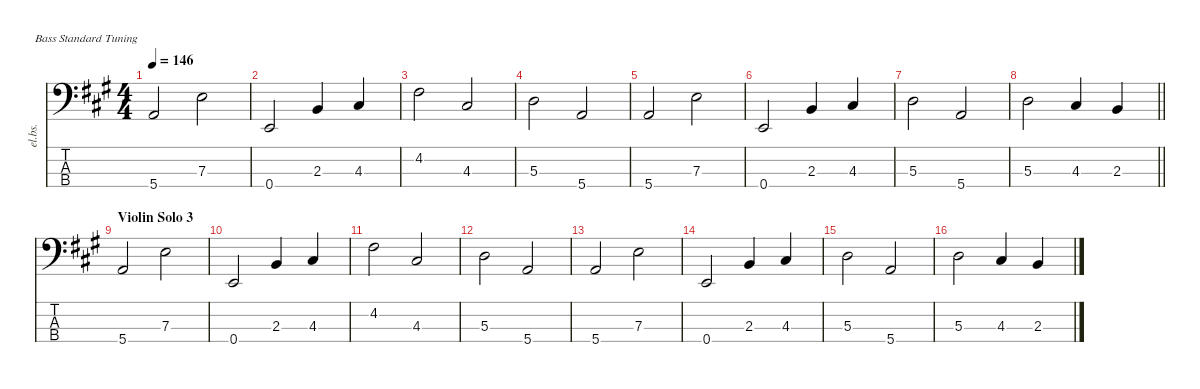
\defaultSystemsLayout 4
\hideDynamics
\bracketExtendMode nobrackets
\otherSystemsTrackNameOrientation horizontal
\track ("Bass" "el.bs.") {instrument electricbassfinger}
\staff {score tabs}
\tuning (G2 D2 A1 E1)
\ts (4 4)
\tempo 146
\clef f4
\ks a
5.4{acc forcenatural}.2{dy f beam Up} 7.3{acc forcenatural}.2{beam Down} |
0.4{acc forcenatural}.2{beam Up} 2.3{acc forcenatural}.4{beam Up} 4.3{acc #}.4{beam Up} |
4.2{acc #}.2{beam Down} 4.3{acc #}.2{beam Up} |
5.3{acc forcenatural}.2{beam Down} 5.4{acc forcenatural}.2{beam Up} |
5.4{acc forcenatural}.2{beam Up} 7.3{acc forcenatural}.2{beam Down} |
0.4{acc forcenatural}.2{beam Up} 2.3{acc forcenatural}.4{beam Up} 4.3{acc #}.4{beam Up} |
5.3{acc forcenatural}.2{beam Down} 5.4{acc forcenatural}.2{beam Up} |
\barLineRight lightlight
5.3{acc forcenatural}.2{beam Down} 4.3{acc #}.4{beam Up} 2.3{acc forcenatural}.4{beam Up} |
\section ("" "Violin Solo 3")
5.4{acc forcenatural}.2{beam Up} 7.3{acc forcenatural}.2{beam Down} |
0.4{acc forcenatural}.2{beam Up} 2.3{acc forcenatural}.4{beam Up} 4.3{acc #}.4{beam Up} |
4.2{acc #}.2{beam Down} 4.3{acc #}.2{beam Up} |
5.3{acc forcenatural}.2{beam Down} 5.4{acc forcenatural}.2{beam Up} |
5.4{acc forcenatural}.2{beam Up} 7.3{acc forcenatural}.2{beam Down} |
0.4{acc forcenatural}.2{beam Up} 2.3{acc forcenatural}.4{beam Up} 4.3{acc #}.4{beam Up} |
5.3{acc forcenatural}.2{beam Down} 5.4{acc forcenatural}.2{beam Up} |
5.3{acc forcenatural}.2{beam Down} 4.3{acc #}.4{beam Up} 2.3{acc forcenatural}.4{beam Up}
